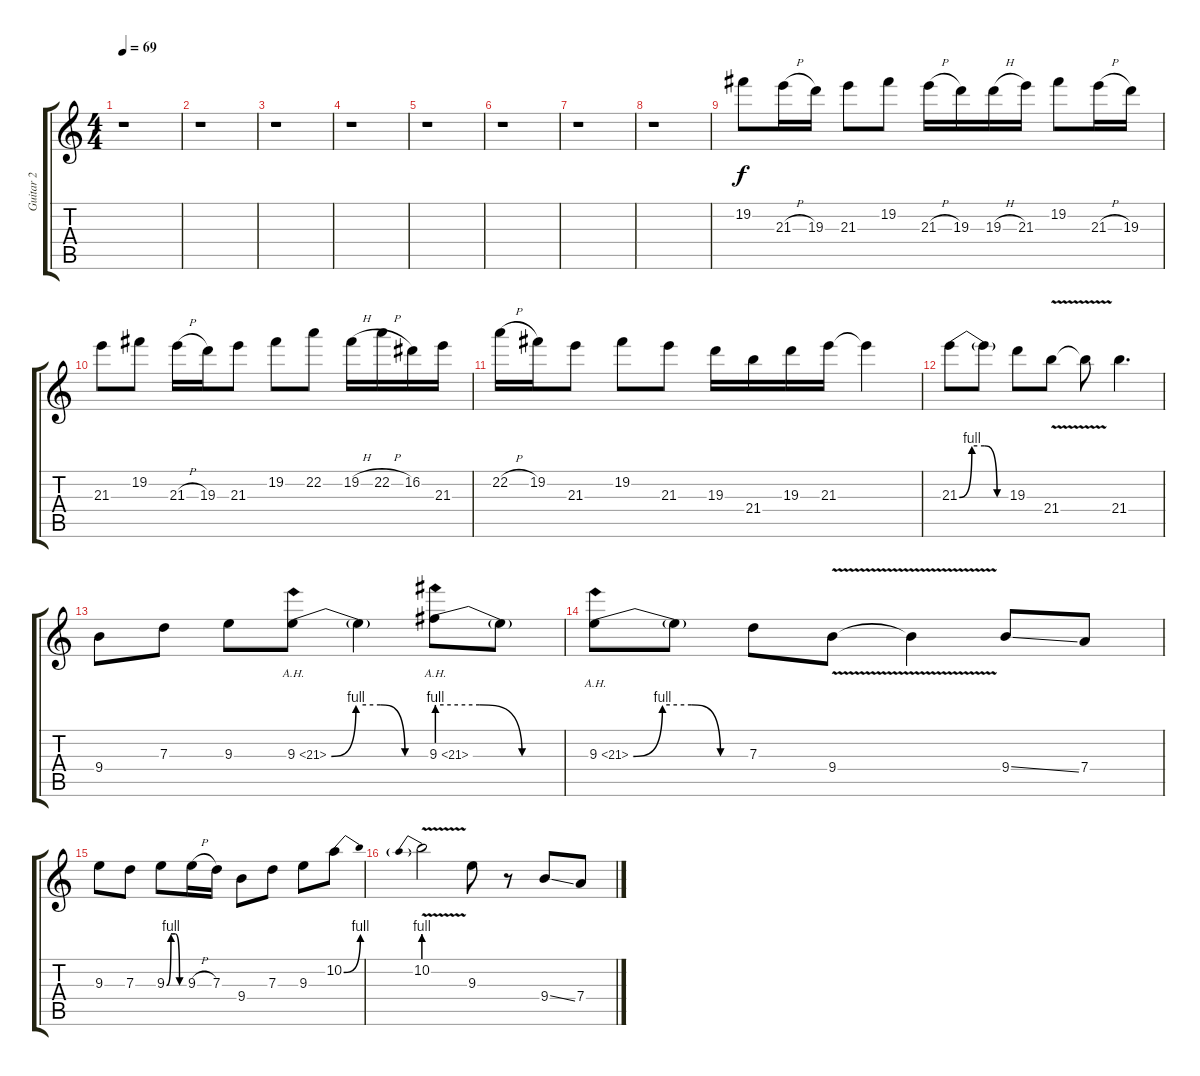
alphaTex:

\track ("Guitar 2" "Guitar 2") {instrument distortionguitar}
\staff {score tabs}
\tuning (E4 B3 G3 D3 A2 E2) {hide}
\ts (4 4)
\tempo 69
\clef g2
\ks c
r.1{dy f} |
r.1 |
r.1 |
r.1 |
r.1 |
r.1 |
r.1 |
r.1 |
19.2.8 21.3{h}.16 19.3.16 21.3.8 19.2.8 21.3{h}.16 19.3.16 19.3{h}.16 21.3.16 19.2.8 21.3{h}.16 19.3.16 |
21.3.8 19.2.8 21.3{h}.16 19.3.16 21.3.8 19.2.8 22.2.8 19.2{h}.16 22.2{h}.16 16.2.16 21.3.16 |
22.2{h}.16 19.2.16 21.3.8 19.2.8 21.3.8 19.3.16 21.4.16 19.3.16 21.3.16 21.3{t}.4 |
21.3{be (custom 0 0 15 4 30 4 45 0 60 0)}.8 21.3{t}.8 19.3.8 21.4{v}.8 21.4{t}.8 21.4.4{d} |
9.4.8 7.3.8 9.3.8 9.3{be (custom 0 0 15 4 30 4 45 0 60 0) ah 12}.8 9.3{t}.4 9.3{be (custom 0 4 20 4 40 0 60 0) ah 12}.8 9.3{t}.8 |
9.3{be (custom 0 0 15 4 30 4 45 0 60 0) ah 12}.8 9.3{t}.8 7.3.8 9.4{v}.8 9.4{t}.4 9.4{ss}.8 7.4.8 |
9.3.8 7.3.8 9.3{be (custom 0 0 15 4 30 4 45 0 60 0)}.8 9.3{h}.16 7.3.16 9.4.8 7.3.8 9.3.8 10.2{be (bend 0 0 60 4)}.8 |
10.2{be (prebend 0 4 60 4) v}.2 9.3.8 r.8 9.4{ss}.8 7.4.8
